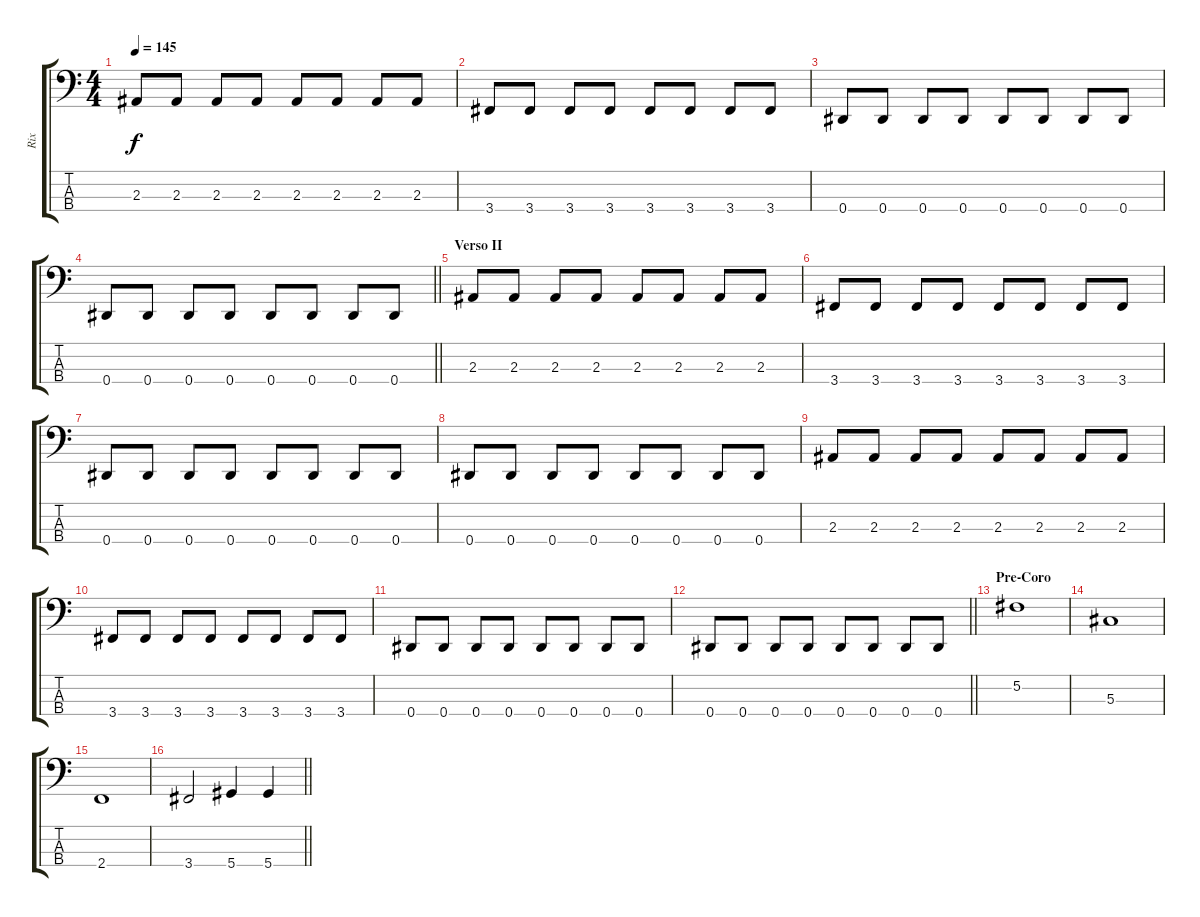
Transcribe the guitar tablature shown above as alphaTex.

\track ("Rix" "Rix") {instrument electricbasspick}
\staff {score tabs}
\tuning (Gb2 Db2 Ab1 Eb1) {hide}
\ts (4 4)
\tempo 145
\clef f4
\ks c
2.3.8{dy f} 2.3.8 2.3.8 2.3.8 2.3.8 2.3.8 2.3.8 2.3.8 |
3.4.8 3.4.8 3.4.8 3.4.8 3.4.8 3.4.8 3.4.8 3.4.8 |
0.4.8 0.4.8 0.4.8 0.4.8 0.4.8 0.4.8 0.4.8 0.4.8 |
\barLineRight lightlight
0.4.8 0.4.8 0.4.8 0.4.8 0.4.8 0.4.8 0.4.8 0.4.8 |
\section ("" "Verso II")
2.3.8 2.3.8 2.3.8 2.3.8 2.3.8 2.3.8 2.3.8 2.3.8 |
3.4.8 3.4.8 3.4.8 3.4.8 3.4.8 3.4.8 3.4.8 3.4.8 |
0.4.8 0.4.8 0.4.8 0.4.8 0.4.8 0.4.8 0.4.8 0.4.8 |
0.4.8 0.4.8 0.4.8 0.4.8 0.4.8 0.4.8 0.4.8 0.4.8 |
2.3.8 2.3.8 2.3.8 2.3.8 2.3.8 2.3.8 2.3.8 2.3.8 |
3.4.8 3.4.8 3.4.8 3.4.8 3.4.8 3.4.8 3.4.8 3.4.8 |
0.4.8 0.4.8 0.4.8 0.4.8 0.4.8 0.4.8 0.4.8 0.4.8 |
\barLineRight lightlight
0.4.8 0.4.8 0.4.8 0.4.8 0.4.8 0.4.8 0.4.8 0.4.8 |
\section ("" "Pre-Coro")
5.2.1 |
5.3.1 |
2.4.1 |
\barLineRight lightlight
3.4.2 5.4.4 5.4.4
